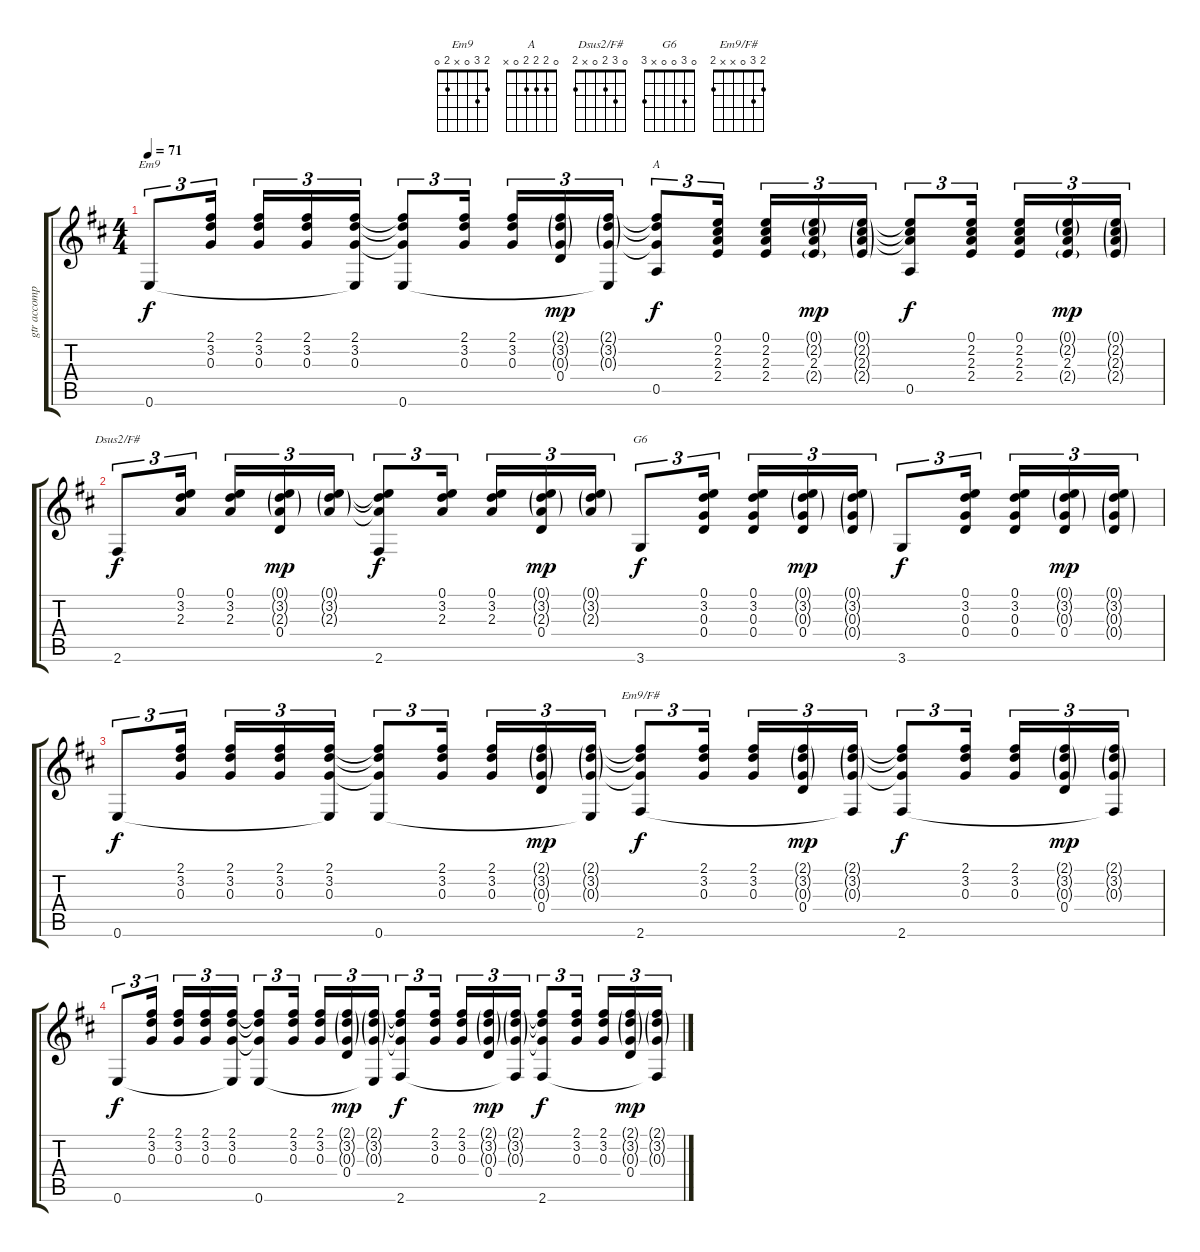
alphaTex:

\track ("gtr accompagnement" "gtr accomp") {instrument acousticguitarnylon}
\staff {score tabs}
\tuning (E4 B3 G3 D3 A2 E2) {hide}
\chord ("Em9" 2 3 0 x 2 0)
\chord ("A" 0 2 2 2 0 x)
\chord ("Dsus2/F#" 0 3 2 0 x 2)
\chord ("G6" 0 3 0 0 x 3)
\chord ("Em9/F#" 2 3 0 x x 2)
\ts (4 4)
\tempo 71
\clef g2
\ks d
0.6.8{tu (3 2) ch "Em9" dy f} (2.1 3.2 0.3).16{tu (3 2)} (2.1 3.2 0.3).16{tu (3 2)} (2.1 3.2 0.3).16{tu (3 2)} (2.1 3.2 0.3 0.6{t}).16{tu (3 2)} (2.1{t} 3.2{t} 0.3{t} 0.6).8{tu (3 2)} (2.1 3.2 0.3).16{tu (3 2)} (2.1 3.2 0.3).16{tu (3 2)} (2.1{g} 3.2{g} 0.3{g} 0.4).16{tu (3 2) dy mp} (2.1{g} 3.2{g} 0.3{g} 0.6{t}).16{tu (3 2)} (2.1{t} 3.2{t} 0.3{t} 0.5).8{tu (3 2) ch "A" dy f} (0.1 2.2 2.3 2.4).16{tu (3 2)} (0.1 2.2 2.3 2.4).16{tu (3 2)} (0.1{g} 2.2{g} 2.3 2.4{g}).16{tu (3 2) dy mp} (0.1{g} 2.2{g} 2.3{g} 2.4{g}).16{tu (3 2)} (0.1{t} 2.2{t} 2.3{t} 0.5).8{tu (3 2) dy f} (0.1 2.2 2.3 2.4).16{tu (3 2)} (0.1 2.2 2.3 2.4).16{tu (3 2)} (0.1{g} 2.2{g} 2.3 2.4{g}).16{tu (3 2) dy mp} (0.1{g} 2.2{g} 2.3{g} 2.4{g}).16{tu (3 2)} |
2.6.8{tu (3 2) ch "Dsus2/F#" dy f} (0.1 3.2 2.3).16{tu (3 2)} (0.1 3.2 2.3).16{tu (3 2)} (0.1{g} 3.2{g} 2.3{g} 0.4).16{tu (3 2) dy mp} (0.1{g} 3.2{g} 2.3{g}).16{tu (3 2)} (0.1{t} 3.2{t} 2.3{t} 2.6).8{tu (3 2) dy f} (0.1 3.2 2.3).16{tu (3 2)} (0.1 3.2 2.3).16{tu (3 2)} (0.1{g} 3.2{g} 2.3{g} 0.4).16{tu (3 2) dy mp} (0.1{g} 3.2{g} 2.3{g}).16{tu (3 2)} 3.6.8{tu (3 2) ch "G6" dy f} (0.1 3.2 0.3 0.4).16{tu (3 2)} (0.1 3.2 0.3 0.4).16{tu (3 2)} (0.1{g} 3.2{g} 0.3{g} 0.4).16{tu (3 2) dy mp} (0.1{g} 3.2{g} 0.3{g} 0.4{g}).16{tu (3 2)} 3.6.8{tu (3 2) dy f} (0.1 3.2 0.3 0.4).16{tu (3 2)} (0.1 3.2 0.3 0.4).16{tu (3 2)} (0.1{g} 3.2{g} 0.3{g} 0.4).16{tu (3 2) dy mp} (0.1{g} 3.2{g} 0.3{g} 0.4{g}).16{tu (3 2)} |
0.6.8{tu (3 2) dy f} (2.1 3.2 0.3).16{tu (3 2)} (2.1 3.2 0.3).16{tu (3 2)} (2.1 3.2 0.3).16{tu (3 2)} (2.1 3.2 0.3 0.6{t}).16{tu (3 2)} (2.1{t} 3.2{t} 0.3{t} 0.6).8{tu (3 2)} (2.1 3.2 0.3).16{tu (3 2)} (2.1 3.2 0.3).16{tu (3 2)} (2.1{g} 3.2{g} 0.3{g} 0.4).16{tu (3 2) dy mp} (2.1{g} 3.2{g} 0.3{g} 0.6{t}).16{tu (3 2)} (2.1{t} 3.2{t} 0.3{t} 2.6).8{tu (3 2) ch "Em9/F#" dy f} (2.1 3.2 0.3).16{tu (3 2)} (2.1 3.2 0.3).16{tu (3 2)} (2.1{g} 3.2{g} 0.3{g} 0.4).16{tu (3 2) dy mp} (2.1{g} 3.2{g} 0.3{g} 2.6{t}).16{tu (3 2)} (2.1{t} 3.2{t} 0.3{t} 2.6).8{tu (3 2) dy f} (2.1 3.2 0.3).16{tu (3 2)} (2.1 3.2 0.3).16{tu (3 2)} (2.1{g} 3.2{g} 0.3{g} 0.4).16{tu (3 2) dy mp} (2.1{g} 3.2{g} 0.3{g} 2.6{t}).16{tu (3 2)} |
0.6.8{tu (3 2) dy f} (2.1 3.2 0.3).16{tu (3 2)} (2.1 3.2 0.3).16{tu (3 2)} (2.1 3.2 0.3).16{tu (3 2)} (2.1 3.2 0.3 0.6{t}).16{tu (3 2)} (2.1{t} 3.2{t} 0.3{t} 0.6).8{tu (3 2)} (2.1 3.2 0.3).16{tu (3 2)} (2.1 3.2 0.3).16{tu (3 2)} (2.1{g} 3.2{g} 0.3{g} 0.4).16{tu (3 2) dy mp} (2.1{g} 3.2{g} 0.3{g} 0.6{t}).16{tu (3 2)} (2.1{t} 3.2{t} 0.3{t} 2.6).8{tu (3 2) dy f} (2.1 3.2 0.3).16{tu (3 2)} (2.1 3.2 0.3).16{tu (3 2)} (2.1{g} 3.2{g} 0.3{g} 0.4).16{tu (3 2) dy mp} (2.1{g} 3.2{g} 0.3{g} 2.6{t}).16{tu (3 2)} (2.1{t} 3.2{t} 0.3{t} 2.6).8{tu (3 2) dy f} (2.1 3.2 0.3).16{tu (3 2)} (2.1 3.2 0.3).16{tu (3 2)} (2.1{g} 3.2{g} 0.3{g} 0.4).16{tu (3 2) dy mp} (2.1{g} 3.2{g} 0.3{g} 2.6{t}).16{tu (3 2)}
